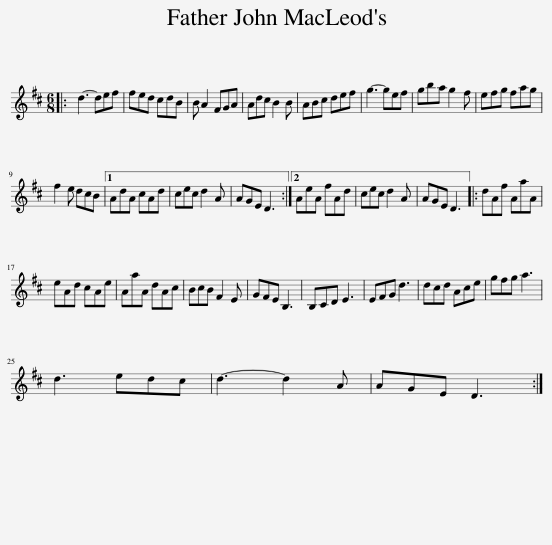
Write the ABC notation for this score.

X:1
L:1/8
M:6/8
I:linebreak $
K:D
V:1 treble
V:1
|: d3- def | fed cdB | B A2 FGA | Adc B2 B | ABc def | %5
 g3- gef | gba g2 f | efg fag |$ f2 e dcB |1 AdA cAd | %10
 cec d2 A | AGE D3 :|2 AeA fAd | cec d2 A | AGE D3 |: %15
 dAf AaA |$ eAd cAe | AaA dAc | BcB F2 E | GFE B,3 | %20
 B,CD E3 | EFG d3 | dcd Ace | gfg a3 |$ d3 edc | %25
 d3- d2 A | AGE D3 :| %27
